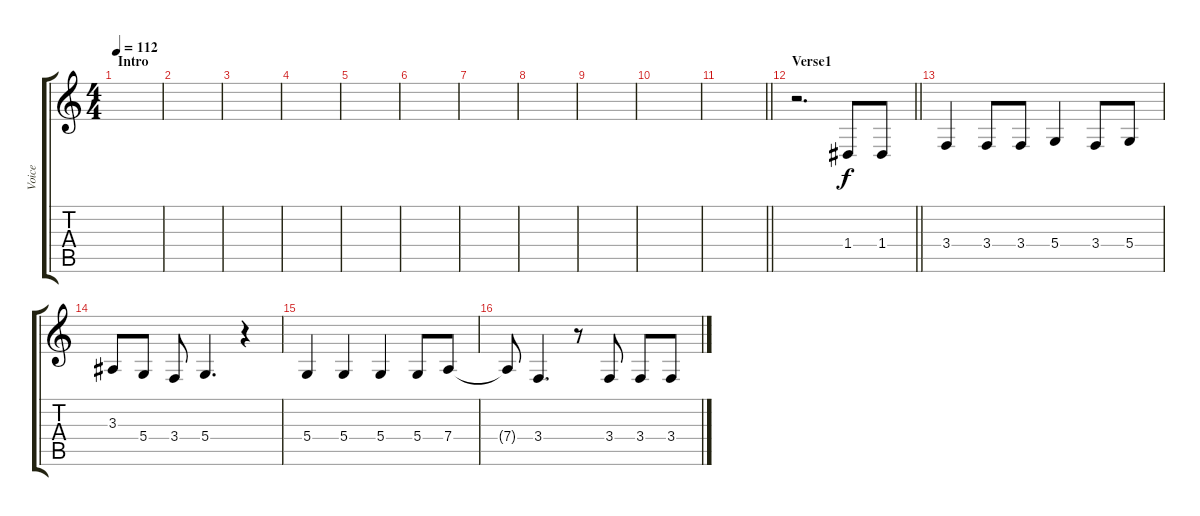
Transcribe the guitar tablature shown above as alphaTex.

\track ("Voice" "Voice") {mute instrument trumpet}
\staff {score tabs}
\tuning (E4 B3 G3 D3 A2 E2) {hide}
\ts (4 4)
\section ("" "Intro")
\tempo 112
\clef g2
\ks c
|
|
|
|
|
|
|
|
|
|
\barLineRight lightlight
|
\section ("" "Verse1")
\barLineRight lightlight
r.2{d} 1.4.8 1.4.8 |
3.4.4 3.4.8 3.4.8 5.4.4 3.4.8 5.4.8 |
3.3.8 5.4.8 3.4.8 5.4.4{d} r.4 |
5.4.4 5.4.4 5.4.4 5.4.8 7.4.8 |
7.4{t}.8 3.4.4{d} r.8 3.4.8 3.4.8 3.4.8
